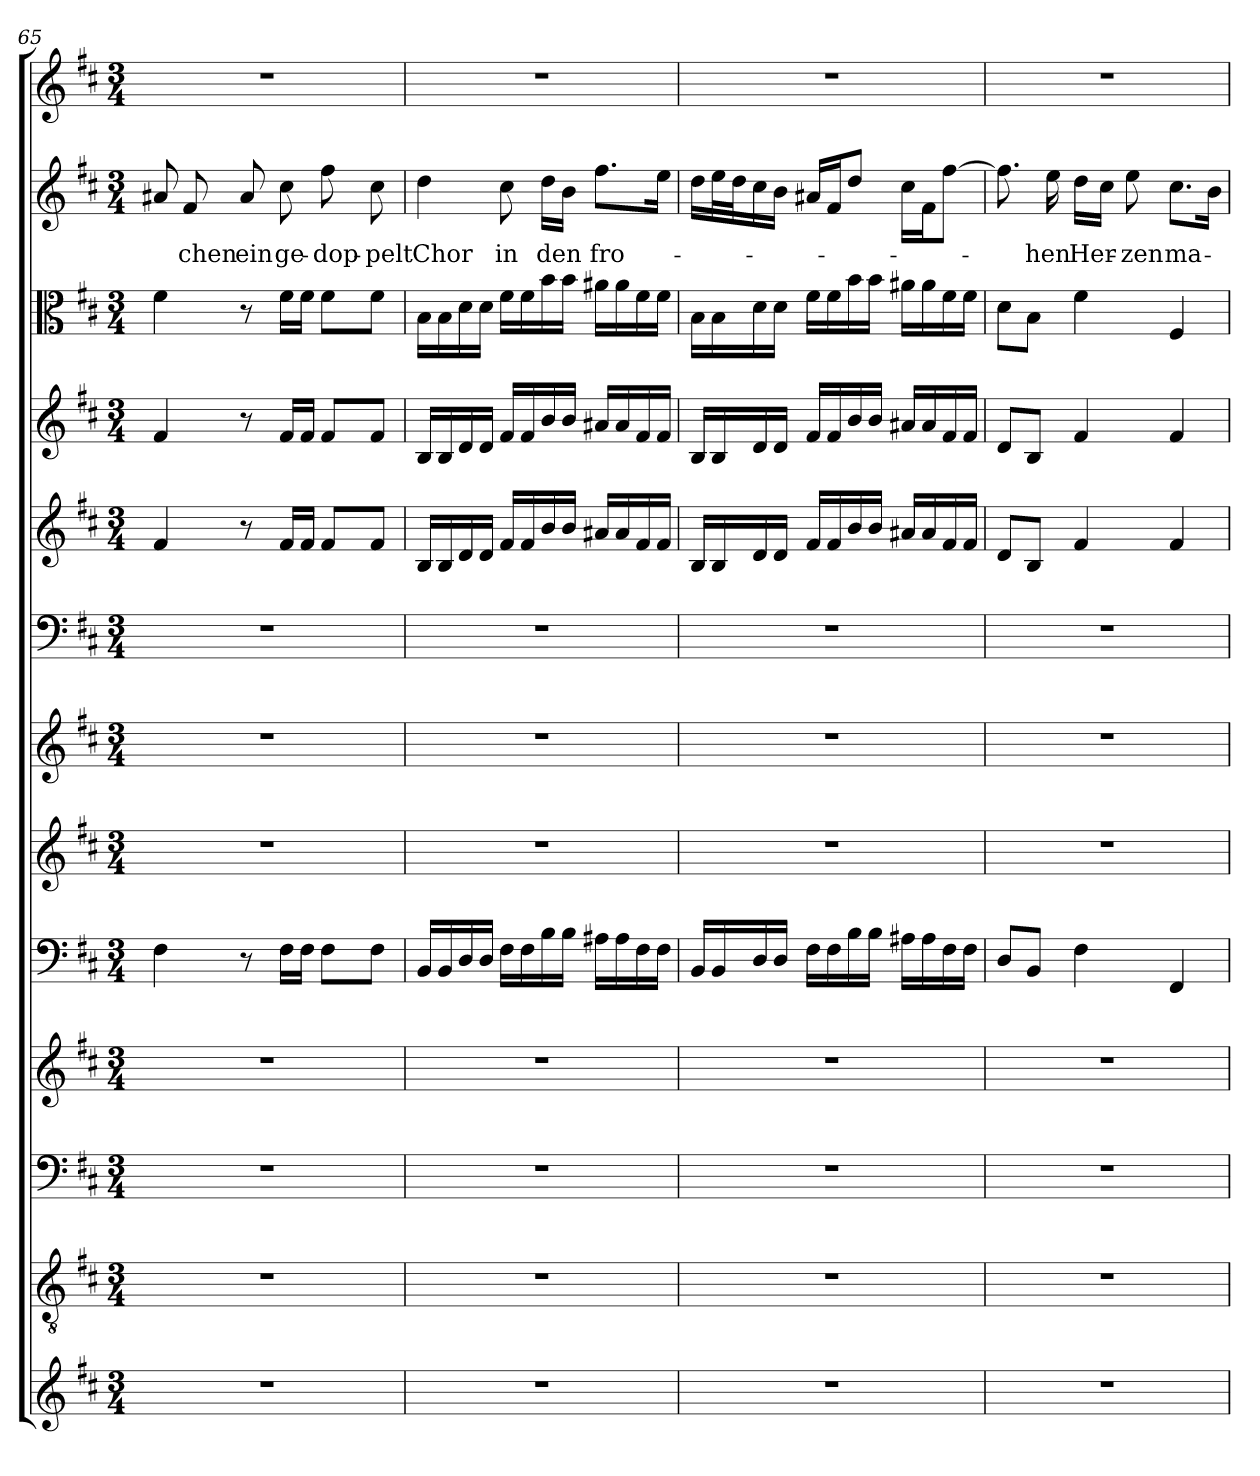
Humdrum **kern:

**kern	**kern	**kern	**kern	**kern	**kern	**kern	**kern	**kern	**kern	**kern	**kern	**text	**kern
*part13	*part12	*part11	*part10	*part9	*part8	*part7	*part6	*part5	*part4	*part3	*part2	*part2	*part1
*staff13	*staff12	*staff11	*staff10	*staff9	*staff8	*staff7	*staff6	*staff5	*staff4	*staff3	*staff2	*staff2	*staff1
*clefG2	*clefGv2	*clefF4	*clefG2	*clefF4	*clefG2	*clefG2	*clefF4	*clefG2	*clefG2	*clefC3	*clefG2	*	*clefG2
*k[f#c#]	*k[f#c#]	*k[f#c#]	*k[f#c#]	*k[f#c#]	*k[f#c#]	*k[f#c#]	*k[f#c#]	*k[f#c#]	*k[f#c#]	*k[f#c#]	*k[f#c#]	*	*k[f#c#]
*D:	*D:	*D:	*D:	*D:	*D:	*D:	*D:	*D:	*D:	*D:	*D:	*	*D:
*M3/4	*M3/4	*M3/4	*M3/4	*M3/4	*M3/4	*M3/4	*M3/4	*M3/4	*M3/4	*M3/4	*M3/4	*	*M3/4
=65	=65	=65	=65	=65	=65	=65	=65	=65	=65	=65	=65	=65	=65
2.r	2.r	2.r	2.r	4F#\	2.r	2.r	2.r	4f#/	4f#/	4f#\	8a#X/	.	2.r
.	.	.	.	.	.	.	.	.	.	.	8f#/	-chen	.
.	.	.	.	8r	.	.	.	8r	8r	8r	8a#/	ein	.
.	.	.	.	16F#\LL	.	.	.	16f#/LL	16f#/LL	16f#\LL	8cc#\	ge-	.
.	.	.	.	16F#\JJ	.	.	.	16f#/JJ	16f#/JJ	16f#\JJ	.	.	.
.	.	.	.	8F#\L	.	.	.	8f#/L	8f#/L	8f#\L	8ff#\	-dop-	.
.	.	.	.	8F#\J	.	.	.	8f#/J	8f#/J	8f#\J	8cc#\	-pelt	.
=66	=66	=66	=66	=66	=66	=66	=66	=66	=66	=66	=66	=66	=66
2.r	2.r	2.r	2.r	16BB/LL	2.r	2.r	2.r	16B/LL	16B/LL	16B\LL	4dd\	Chor	2.r
.	.	.	.	16BB/	.	.	.	16B/	16B/	16B\	.	.	.
.	.	.	.	16D/	.	.	.	16d/	16d/	16d\	.	.	.
.	.	.	.	16D/JJ	.	.	.	16d/JJ	16d/JJ	16d\JJ	.	.	.
.	.	.	.	16F#\LL	.	.	.	16f#/LL	16f#/LL	16f#\LL	8cc#\	in	.
.	.	.	.	16F#\	.	.	.	16f#/	16f#/	16f#\	.	.	.
.	.	.	.	16B\	.	.	.	16b/	16b/	16b\	16dd\LL	den	.
.	.	.	.	16B\JJ	.	.	.	16b/JJ	16b/JJ	16b\JJ	16b\JJ	.	.
.	.	.	.	16A#X\LL	.	.	.	16a#X/LL	16a#X/LL	16a#X\LL	8.ff#\L	fro-	.
.	.	.	.	16A#\	.	.	.	16a#/	16a#/	16a#\	.	.	.
.	.	.	.	16F#\	.	.	.	16f#/	16f#/	16f#\	.	.	.
.	.	.	.	16F#\JJ	.	.	.	16f#/JJ	16f#/JJ	16f#\JJ	16ee\Jk	.	.
=67	=67	=67	=67	=67	=67	=67	=67	=67	=67	=67	=67	=67	=67
2.r	2.r	2.r	2.r	16BB/LL	2.r	2.r	2.r	16B/LL	16B/LL	16B\LL	16dd\LL	.	2.r
.	.	.	.	16BB/	.	.	.	16B/	16B/	16B\	32ee\L	.	.
.	.	.	.	.	.	.	.	.	.	.	32dd\J	.	.
.	.	.	.	16D/	.	.	.	16d/	16d/	16d\	16cc#\	.	.
.	.	.	.	16D/JJ	.	.	.	16d/JJ	16d/JJ	16d\JJ	16b\JJ	.	.
.	.	.	.	16F#\LL	.	.	.	16f#/LL	16f#/LL	16f#\LL	16a#X/LL	.	.
.	.	.	.	16F#\	.	.	.	16f#/	16f#/	16f#\	16f#/J	.	.
.	.	.	.	16B\	.	.	.	16b/	16b/	16b\	8dd/J	.	.
.	.	.	.	16B\JJ	.	.	.	16b/JJ	16b/JJ	16b\JJ	.	.	.
.	.	.	.	16A#X\LL	.	.	.	16a#X/LL	16a#X/LL	16a#X\LL	16cc#\LL	.	.
.	.	.	.	16A#\	.	.	.	16a#/	16a#/	16a#\	16f#\J	.	.
.	.	.	.	16F#\	.	.	.	16f#/	16f#/	16f#\	[8ff#\J	.	.
.	.	.	.	16F#\JJ	.	.	.	16f#/JJ	16f#/JJ	16f#\JJ	.	.	.
=68	=68	=68	=68	=68	=68	=68	=68	=68	=68	=68	=68	=68	=68
2.r	2.r	2.r	2.r	8D/L	2.r	2.r	2.r	8d/L	8d/L	8d\L	8.ff#\]	.	2.r
.	.	.	.	8BB/J	.	.	.	8B/J	8B/J	8B\J	.	.	.
.	.	.	.	.	.	.	.	.	.	.	16ee\	-hen	.
.	.	.	.	4F#\	.	.	.	4f#/	4f#/	4f#\	16dd\LL	Her-	.
.	.	.	.	.	.	.	.	.	.	.	16cc#\JJ	.	.
.	.	.	.	.	.	.	.	.	.	.	8ee\	-zen	.
.	.	.	.	4FF#/	.	.	.	4f#/	4f#/	4F#/	8.cc#\L	ma-	.
.	.	.	.	.	.	.	.	.	.	.	16b\Jk	.	.
=	=	=	=	=	=	=	=	=	=	=	=	=	=
*-	*-	*-	*-	*-	*-	*-	*-	*-	*-	*-	*-	*-	*-
